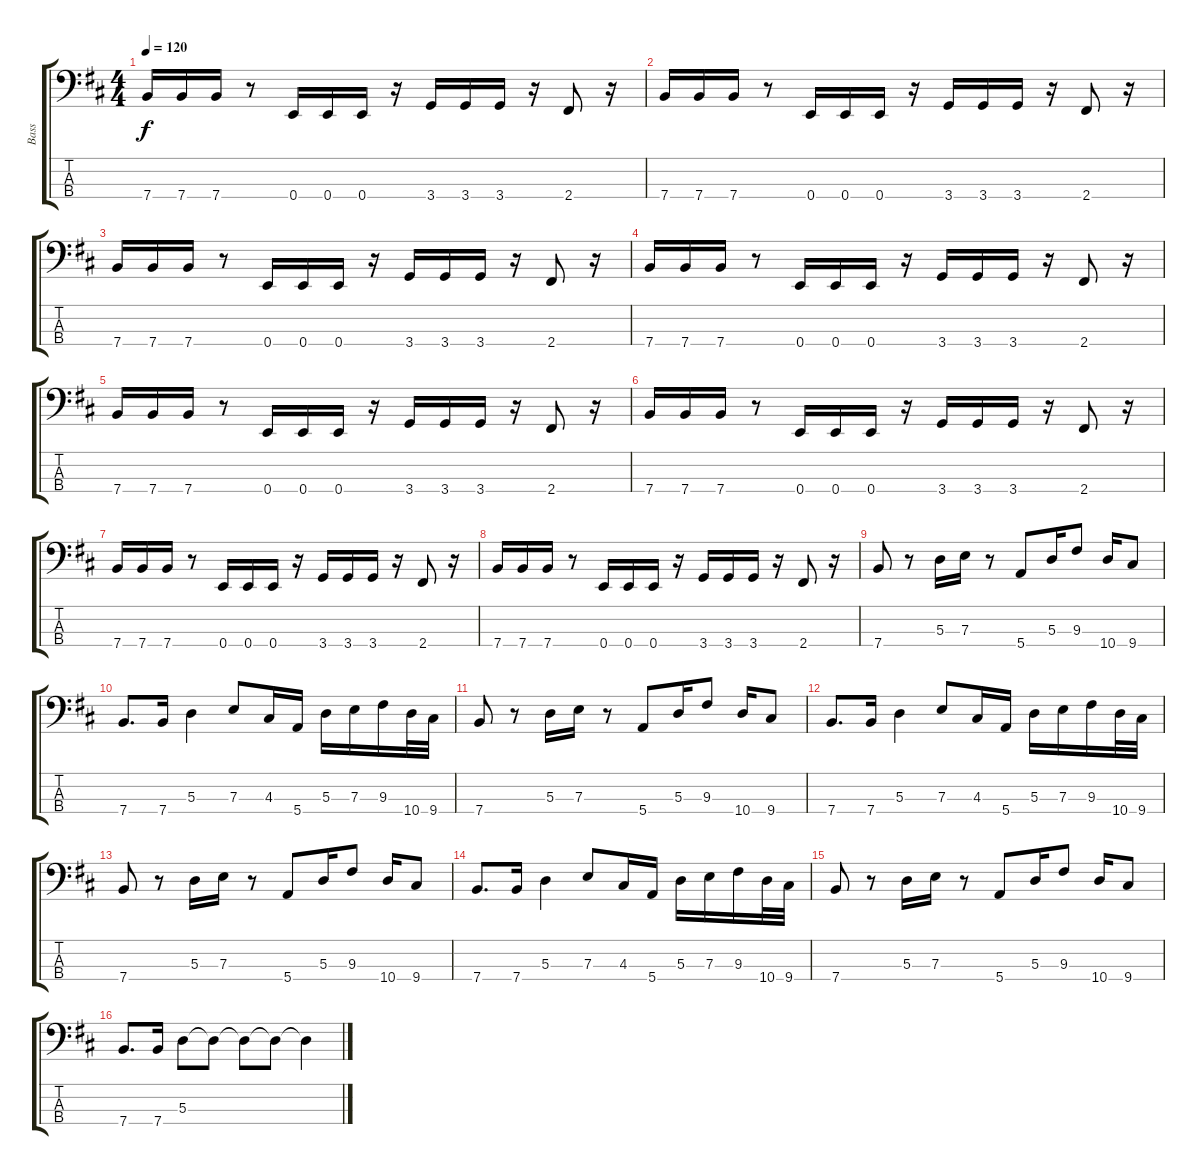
\track ("Bass" "Bass") {instrument electricbassfinger}
\staff {score tabs}
\tuning (G2 D2 A1 E1) {hide}
\ts (4 4)
\tempo 120
\clef f4
\ks d
7.4.16{dy f} 7.4.16 7.4.16 r.8 0.4.16 0.4.16 0.4.16 r.16 3.4.16 3.4.16 3.4.16 r.16 2.4.8 r.16 |
7.4.16 7.4.16 7.4.16 r.8 0.4.16 0.4.16 0.4.16 r.16 3.4.16 3.4.16 3.4.16 r.16 2.4.8 r.16 |
7.4.16 7.4.16 7.4.16 r.8 0.4.16 0.4.16 0.4.16 r.16 3.4.16 3.4.16 3.4.16 r.16 2.4.8 r.16 |
7.4.16 7.4.16 7.4.16 r.8 0.4.16 0.4.16 0.4.16 r.16 3.4.16 3.4.16 3.4.16 r.16 2.4.8 r.16 |
7.4.16 7.4.16 7.4.16 r.8 0.4.16 0.4.16 0.4.16 r.16 3.4.16 3.4.16 3.4.16 r.16 2.4.8 r.16 |
7.4.16 7.4.16 7.4.16 r.8 0.4.16 0.4.16 0.4.16 r.16 3.4.16 3.4.16 3.4.16 r.16 2.4.8 r.16 |
7.4.16 7.4.16 7.4.16 r.8 0.4.16 0.4.16 0.4.16 r.16 3.4.16 3.4.16 3.4.16 r.16 2.4.8 r.16 |
7.4.16 7.4.16 7.4.16 r.8 0.4.16 0.4.16 0.4.16 r.16 3.4.16 3.4.16 3.4.16 r.16 2.4.8 r.16 |
7.4.8 r.8 5.3.16 7.3.16 r.8 5.4.8 5.3.16 9.3.8 10.4.16 9.4.8 |
7.4.8{d} 7.4.16 5.3.4 7.3.8 4.3.16 5.4.16 5.3.16 7.3.16 9.3.16 10.4.32 9.4.32 |
7.4.8 r.8 5.3.16 7.3.16 r.8 5.4.8 5.3.16 9.3.8 10.4.16 9.4.8 |
7.4.8{d} 7.4.16 5.3.4 7.3.8 4.3.16 5.4.16 5.3.16 7.3.16 9.3.16 10.4.32 9.4.32 |
7.4.8 r.8 5.3.16 7.3.16 r.8 5.4.8 5.3.16 9.3.8 10.4.16 9.4.8 |
7.4.8{d} 7.4.16 5.3.4 7.3.8 4.3.16 5.4.16 5.3.16 7.3.16 9.3.16 10.4.32 9.4.32 |
7.4.8 r.8 5.3.16 7.3.16 r.8 5.4.8 5.3.16 9.3.8 10.4.16 9.4.8 |
7.4.8{d} 7.4.16 5.3.8 5.3{t}.8 5.3{t}.8 5.3{t}.8 5.3{t}.4
